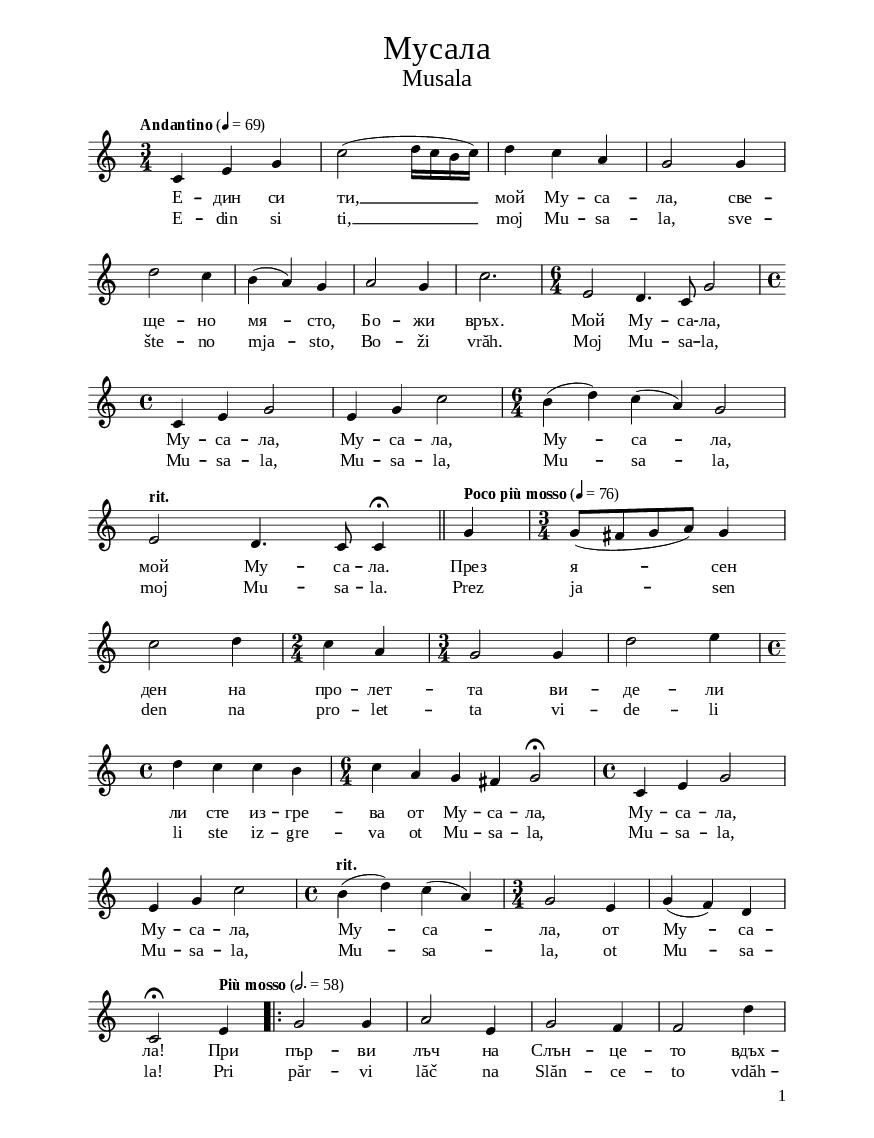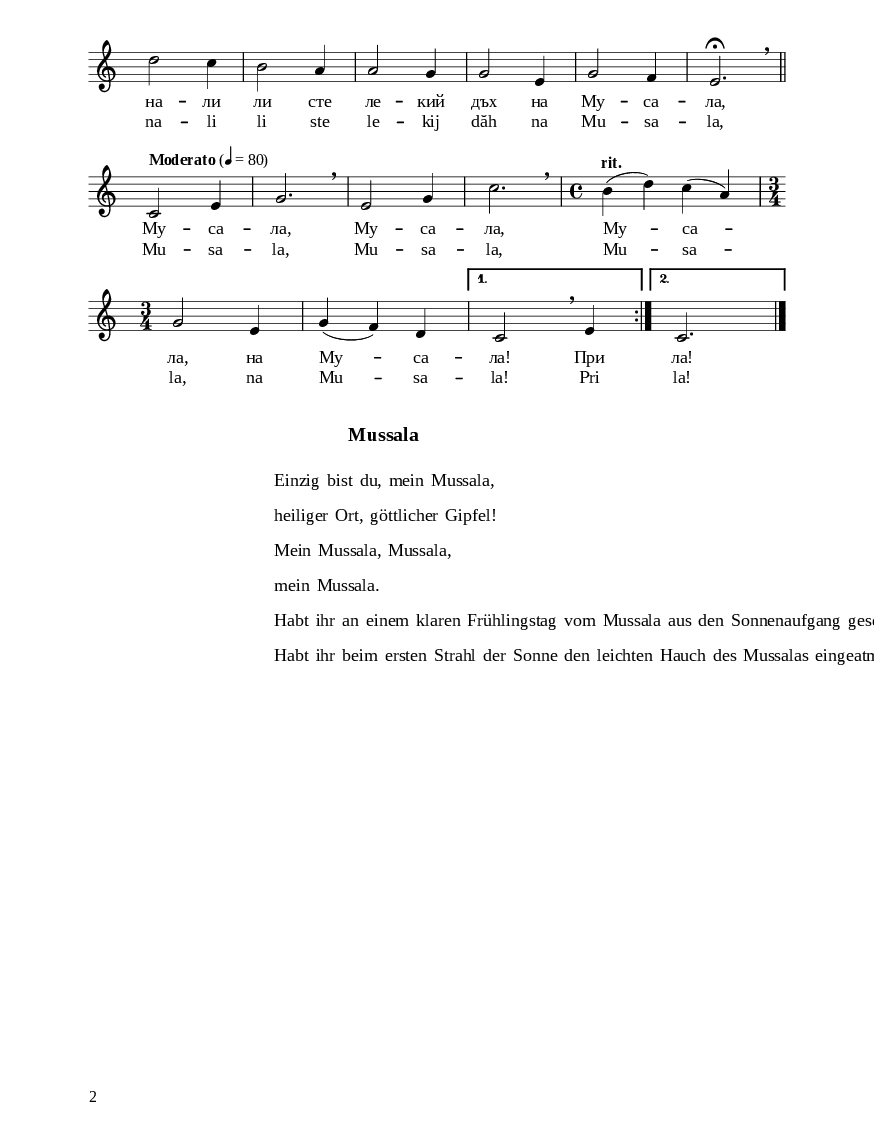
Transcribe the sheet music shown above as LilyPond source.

\version "2.24.1"

% include paper part and global functions
\include "include/globals.ily"

\bookpart {
  \label #'ref087
  \tocItem \markup "Мусала – Musala"

  \include "include/bookpart-paper.ily"
  \score {
    \include "include/score-layout.ily"

    \new Voice \absolute {
      \clef treble
      \key c \major
      \time 3/4
      \tempoFunc "Andantino" 4 "69"

      c'4 e'4 g'4 | c''2 ( d''16 c'' b' c'' ) |  d''4 c''4 a'4 | g'2 g'4 | \break
      
       d''2 c''4  |

      b'4 ( a'4 ) g'4 | a'2 g'4 | c''2.| \time 6/4 e'2 d'4. c'8 g'2 |  \break
      
      \time 4/4 c'4 e'4  g'2  |

      e'4 g'4 c''2 | 
      
      \time 6/4 b'4 ( d''4 ) c''4 ( a'4 ) g'2 \tempo "rit." | \break 
      
      e'2 d'4. c'8 c'4 \fermata \bar "||" \tempoFunc "Poco più mosso" 4 "76" g'4  | 

      \time 3/4 

     
     
      g'8 ( fis'8 g'8 a'8 ) g'4 |  \break
      
      c''2 d''4 | \time 2/4 c''4 a'4 |\time 3/4 g'2 g'4 | d''2 e''4 |  \break

      \time 4/4 d''4 c'' c'' b' | \time 6/4 c''4 a' g' fis' g'2 \fermata | \time 4/4 c'4 e'4 g'2 | \break

      e'4 g'4 c''2  | \time 4/4 \tempo "        rit." b'4 ( d''4 ) c''4 ( a'4 ) | \time 3/4 g'2 e'4 | g'4 ( f'4 ) d'4 | \break

      c'2\fermata

      \tempoFunc "Più mosso" 2. "58"

      e'4 | \repeat volta 2 {
      g'2 g'4 | a'2 e'4 | g'2 f'4 f'2 d''4 |\break

      d''2 c''4 | b'2 a'4 | a'2 g'4 | g'2 e'4 | g'2 f'4 | e'2.\fermata \breathe \bar "||" \break

     \tempoFunc "Moderato" 4 "80"



     c'2 e'4 | g'2. \breathe | e'2 g'4 | c''2. \breathe | \time 4/4 \tempo "        rit." b'4 ( d''4 ) c''4 ( a'4 ) \break

     \time 3/4 g'2 e'4 | g'4 ( f'4 ) d'4
   } \alternative { { c'2  \breathe e'4 } {c'2. } } \bar "|."

 }



    \addlyrics {
      Е -- дин си ти, __ мой Му -- са -- ла, све -- ще -- но

      мя -- сто, Бо -- жи връх.  Мой Му -- са -- ла, Му -- са -- ла,

      Му -- са -- ла, Му -- са -- ла, мой Му -- са -- ла.

      През я -- сен ден на про -- лет -- та ви -- де -- ли

      ли сте из -- гре -- ва от Му -- са -- ла,    Му -- са -- ла,

      Му -- са -- ла,  Му -- са -- ла,  от Му -- са -- ла! При пър -- ви

      лъч на Слън -- це -- то вдъх -- на -- ли ли сте ле -- кий дъх на Му -- са -- ла,

      Му -- са -- ла, Му -- са -- ла, Му -- са -- ла, на Му -- са -- ла! При ла!
    }
    \addlyrics {
      E -- din si ti, __ moj Mu -- sa -- la, sve -- šte -- no

      mja -- sto, Bo -- ži vrăh.  Moj Mu -- sa -- la, Mu -- sa -- la,

      Mu -- sa -- la, Mu -- sa -- la, moj Mu -- sa -- la.

      Prez ja -- sen den na pro -- let -- ta vi -- de -- li

      li ste iz -- gre -- va ot Mu -- sa -- la,    Mu -- sa -- la,

      Mu -- sa -- la,  Mu -- sa -- la,  ot Mu -- sa -- la! Pri păr -- vi

      lăč na Slăn -- ce -- to vdăh -- na -- li li ste le -- kij dăh na Mu -- sa -- la,

      Mu -- sa -- la, Mu -- sa -- la, Mu -- sa -- la, na Mu -- sa -- la! Pri la!
    }

    \header {
      title = \titleFunc "Мусала" "Musala"
    }

    \midi{}

  } % score

  
  


  % include foreign translation(s) of the song
  \version "2.18.2"

%\markup {  \vspace #1.9 }

\markup {  \hspace #25   \huge\bold "Mussala"  }

\markup {
    \hspace #1
    \fontsize #+1 {
      
      \halign #-1.5 {
  
  
  \column {
     \line { " " } 
     


\line { " "Einzig bist du, mein Mussala,}

\line { " "heiliger Ort, göttlicher Gipfel!}

\line { " "Mein Mussala, Mussala,}

\line { " "mein Mussala.}

\line { " "Habt ihr an einem klaren Frühlingstag vom Mussala aus den Sonnenaufgang gesehen?!}

\line { " "Habt ihr beim ersten Strahl der Sonne den leichten Hauch des Mussalas eingeatmet?!}


     
     
     
      }
       
    }    
    }
}
%}
   
 
 


 
    
   
    
 
%--------------------------------------------------------------------- 


} % bookpart
